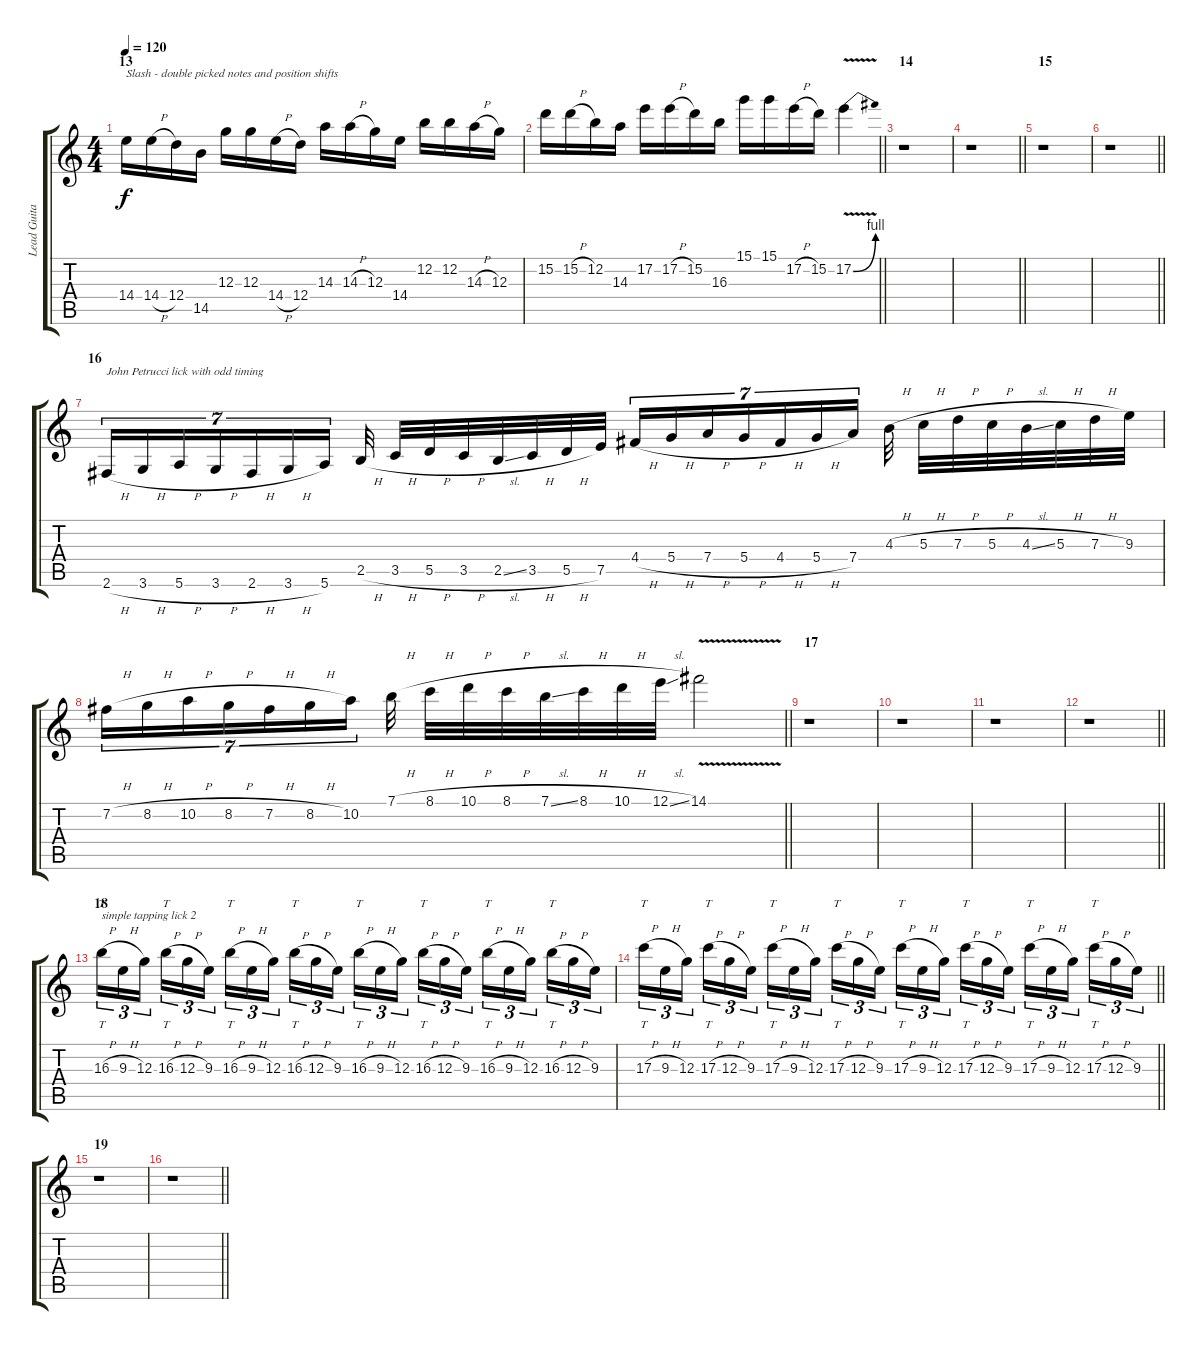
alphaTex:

\track ("Lead Guitar 2" "Lead Guita") {instrument overdrivenguitar}
\staff {score tabs}
\tuning (E4 B3 G3 D3 A2 E2) {hide}
\ts (4 4)
\section ("" "13")
\tempo 120
\clef g2
\ks c
14.4.16{txt "Slash - double picked notes and position shifts" dy f} 14.4{h}.16 12.4.16 14.5.16 12.3.16 12.3.16 14.4{h}.16 12.4.16 14.3.16 14.3{h}.16 12.3.16 14.4.16 12.2.16 12.2.16 14.3{h}.16 12.3.16 |
\barLineRight lightlight
15.2.16 15.2{h}.16 12.2.16 14.3.16 17.2.16 17.2{h}.16 15.2.16 16.3.16 15.1.16 15.1.16 17.2{h}.16 15.2.16 17.2{be (bend 0 0 60 4) v}.4 |
\section ("" "14")
r.1 |
\barLineRight lightlight
r.1 |
\section ("" "15")
r.1 |
\barLineRight lightlight
r.1 |
\section ("" "16")
2.6{h}.16{tu (7 4) txt "John Petrucci lick with odd timing"} 3.6{h}.16{tu (7 4)} 5.6{h}.16{tu (7 4)} 3.6{h}.16{tu (7 4)} 2.6{h}.16{tu (7 4)} 3.6{h}.16{tu (7 4)} 5.6.16{tu (7 4)} 2.5{h}.32 3.5{h}.32 5.5{h}.32 3.5{h}.32 2.5{sl}.32 3.5{h}.32 5.5{h}.32 7.5.32 4.4{h}.16{tu (7 4)} 5.4{h}.16{tu (7 4)} 7.4{h}.16{tu (7 4)} 5.4{h}.16{tu (7 4)} 4.4{h}.16{tu (7 4)} 5.4{h}.16{tu (7 4)} 7.4.16{tu (7 4)} 4.3{h}.32 5.3{h}.32 7.3{h}.32 5.3{h}.32 4.3{sl}.32 5.3{h}.32 7.3{h}.32 9.3.32 |
\barLineRight lightlight
7.2{h}.16{tu (7 4)} 8.2{h}.16{tu (7 4)} 10.2{h}.16{tu (7 4)} 8.2{h}.16{tu (7 4)} 7.2{h}.16{tu (7 4)} 8.2{h}.16{tu (7 4)} 10.2.16{tu (7 4)} 7.1{h}.32 8.1{h}.32 10.1{h}.32 8.1{h}.32 7.1{sl}.32 8.1{h}.32 10.1{h}.32 12.1{sl}.32 14.1{v}.2 |
\section ("" "17")
r.1 |
r.1 |
r.1 |
\barLineRight lightlight
r.1 |
\section ("" "18")
16.3{h}.16{tt tu (3 2) txt "simple tapping lick 2"} 9.3{h}.16{tu (3 2)} 12.3.16{tu (3 2) beam splitsecondary} 16.3{h}.16{tt tu (3 2)} 12.3{h}.16{tu (3 2)} 9.3.16{tu (3 2)} 16.3{h}.16{tt tu (3 2)} 9.3{h}.16{tu (3 2)} 12.3.16{tu (3 2) beam splitsecondary} 16.3{h}.16{tt tu (3 2)} 12.3{h}.16{tu (3 2)} 9.3.16{tu (3 2)} 16.3{h}.16{tt tu (3 2)} 9.3{h}.16{tu (3 2)} 12.3.16{tu (3 2) beam splitsecondary} 16.3{h}.16{tt tu (3 2)} 12.3{h}.16{tu (3 2)} 9.3.16{tu (3 2)} 16.3{h}.16{tt tu (3 2)} 9.3{h}.16{tu (3 2)} 12.3.16{tu (3 2) beam splitsecondary} 16.3{h}.16{tt tu (3 2)} 12.3{h}.16{tu (3 2)} 9.3.16{tu (3 2)} |
\barLineRight lightlight
17.3{h}.16{tt tu (3 2)} 9.3{h}.16{tu (3 2)} 12.3.16{tu (3 2) beam splitsecondary} 17.3{h}.16{tt tu (3 2)} 12.3{h}.16{tu (3 2)} 9.3.16{tu (3 2)} 17.3{h}.16{tt tu (3 2)} 9.3{h}.16{tu (3 2)} 12.3.16{tu (3 2) beam splitsecondary} 17.3{h}.16{tt tu (3 2)} 12.3{h}.16{tu (3 2)} 9.3.16{tu (3 2)} 17.3{h}.16{tt tu (3 2)} 9.3{h}.16{tu (3 2)} 12.3.16{tu (3 2) beam splitsecondary} 17.3{h}.16{tt tu (3 2)} 12.3{h}.16{tu (3 2)} 9.3.16{tu (3 2)} 17.3{h}.16{tt tu (3 2)} 9.3{h}.16{tu (3 2)} 12.3.16{tu (3 2) beam splitsecondary} 17.3{h}.16{tt tu (3 2)} 12.3{h}.16{tu (3 2)} 9.3.16{tu (3 2)} |
\section ("" "19")
r.1 |
\barLineRight lightlight
r.1
